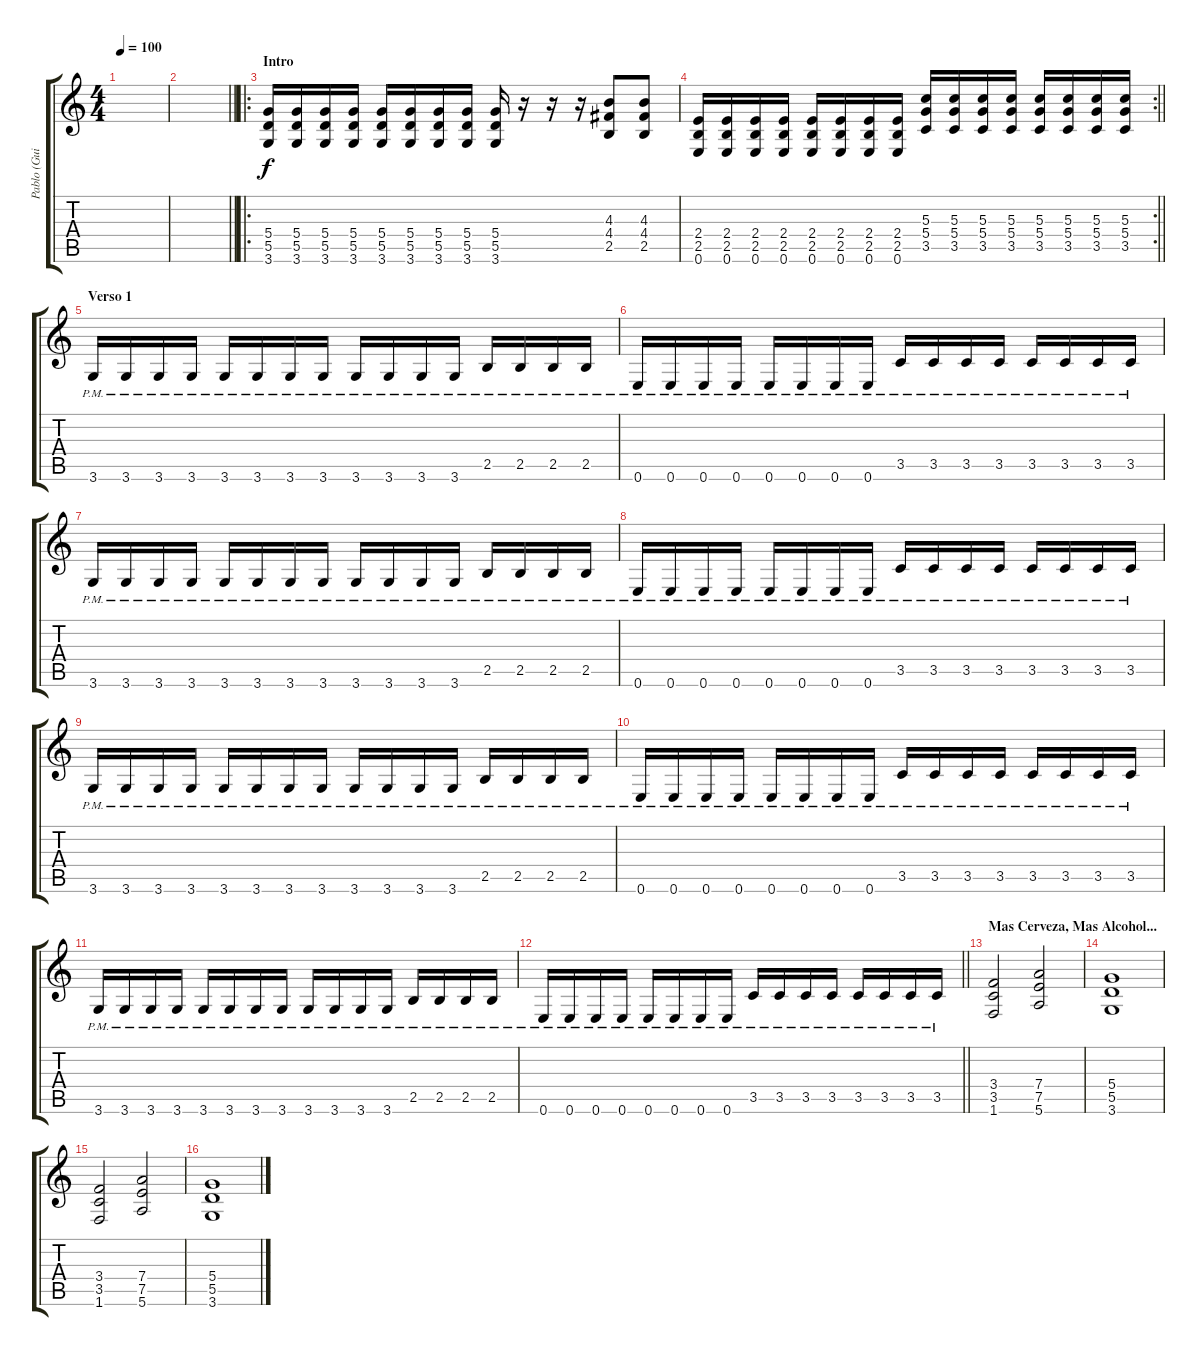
\track ("Pablo (Guitarra)" "Pablo (Gui") {instrument distortionguitar}
\staff {score tabs}
\tuning (E4 B3 G3 D3 A2 E2) {hide}
\ts (4 4)
\tempo 100
\clef g2
\ks c
|
\barLineRight lightlight
|
\ro
\section ("" "Intro")
(5.4 5.5 3.6).16 (5.4 5.5 3.6).16 (5.4 5.5 3.6).16 (5.4 5.5 3.6).16 (5.4 5.5 3.6).16 (5.4 5.5 3.6).16 (5.4 5.5 3.6).16 (5.4 5.5 3.6).16 (5.4 5.5 3.6).16 r.16 r.16 r.16 (4.3 4.4 2.5).8 (4.3 4.4 2.5).8 |
\rc 2
\barLineRight lightlight
(2.4 2.5 0.6).16 (2.4 2.5 0.6).16 (2.4 2.5 0.6).16 (2.4 2.5 0.6).16 (2.4 2.5 0.6).16 (2.4 2.5 0.6).16 (2.4 2.5 0.6).16 (2.4 2.5 0.6).16 (5.3 5.4 3.5).16 (5.3 5.4 3.5).16 (5.3 5.4 3.5).16 (5.3 5.4 3.5).16 (5.3 5.4 3.5).16 (5.3 5.4 3.5).16 (5.3 5.4 3.5).16 (5.3 5.4 3.5).16 |
\section ("" "Verso 1")
3.6{pm}.16 3.6{pm}.16 3.6{pm}.16 3.6{pm}.16 3.6{pm}.16 3.6{pm}.16 3.6{pm}.16 3.6{pm}.16 3.6{pm}.16 3.6{pm}.16 3.6{pm}.16 3.6{pm}.16 2.5{pm}.16 2.5{pm}.16 2.5{pm}.16 2.5{pm}.16 |
0.6{pm}.16 0.6{pm}.16 0.6{pm}.16 0.6{pm}.16 0.6{pm}.16 0.6{pm}.16 0.6{pm}.16 0.6{pm}.16 3.5{pm}.16 3.5{pm}.16 3.5{pm}.16 3.5{pm}.16 3.5{pm}.16 3.5{pm}.16 3.5{pm}.16 3.5{pm}.16 |
3.6{pm}.16 3.6{pm}.16 3.6{pm}.16 3.6{pm}.16 3.6{pm}.16 3.6{pm}.16 3.6{pm}.16 3.6{pm}.16 3.6{pm}.16 3.6{pm}.16 3.6{pm}.16 3.6{pm}.16 2.5{pm}.16 2.5{pm}.16 2.5{pm}.16 2.5{pm}.16 |
0.6{pm}.16 0.6{pm}.16 0.6{pm}.16 0.6{pm}.16 0.6{pm}.16 0.6{pm}.16 0.6{pm}.16 0.6{pm}.16 3.5{pm}.16 3.5{pm}.16 3.5{pm}.16 3.5{pm}.16 3.5{pm}.16 3.5{pm}.16 3.5{pm}.16 3.5{pm}.16 |
3.6{pm}.16 3.6{pm}.16 3.6{pm}.16 3.6{pm}.16 3.6{pm}.16 3.6{pm}.16 3.6{pm}.16 3.6{pm}.16 3.6{pm}.16 3.6{pm}.16 3.6{pm}.16 3.6{pm}.16 2.5{pm}.16 2.5{pm}.16 2.5{pm}.16 2.5{pm}.16 |
0.6{pm}.16 0.6{pm}.16 0.6{pm}.16 0.6{pm}.16 0.6{pm}.16 0.6{pm}.16 0.6{pm}.16 0.6{pm}.16 3.5{pm}.16 3.5{pm}.16 3.5{pm}.16 3.5{pm}.16 3.5{pm}.16 3.5{pm}.16 3.5{pm}.16 3.5{pm}.16 |
3.6{pm}.16 3.6{pm}.16 3.6{pm}.16 3.6{pm}.16 3.6{pm}.16 3.6{pm}.16 3.6{pm}.16 3.6{pm}.16 3.6{pm}.16 3.6{pm}.16 3.6{pm}.16 3.6{pm}.16 2.5{pm}.16 2.5{pm}.16 2.5{pm}.16 2.5{pm}.16 |
\barLineRight lightlight
0.6{pm}.16 0.6{pm}.16 0.6{pm}.16 0.6{pm}.16 0.6{pm}.16 0.6{pm}.16 0.6{pm}.16 0.6{pm}.16 3.5{pm}.16 3.5{pm}.16 3.5{pm}.16 3.5{pm}.16 3.5{pm}.16 3.5{pm}.16 3.5{pm}.16 3.5{pm}.16 |
\section ("" "Mas Cerveza, Mas Alcohol...")
(3.4 3.5 1.6).2 (7.4 7.5 5.6).2 |
(5.4 5.5 3.6).1 |
(3.4 3.5 1.6).2 (7.4 7.5 5.6).2 |
(5.4 5.5 3.6).1
